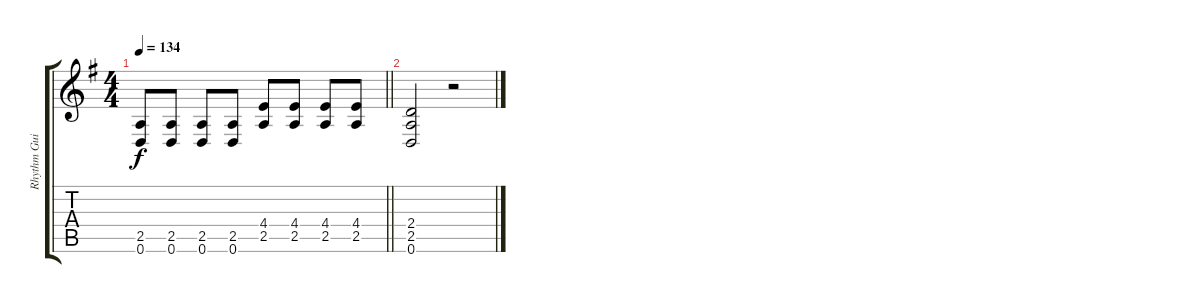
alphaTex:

\track ("Rhythm Guitar" "Rhythm Gui") {instrument distortionguitar}
\staff {score tabs}
\tuning (D4 A3 F3 C3 G2 D2) {hide}
\ts (4 4)
\tempo 134
\clef g2
\barLineRight lightlight
\ks eminor
(2.5 0.6).8{dy f} (2.5 0.6).8 (2.5 0.6).8 (2.5 0.6).8 (4.4 2.5).8 (4.4 2.5).8 (4.4 2.5).8 (4.4 2.5).8 |
(2.4 2.5 0.6).2 r.2
